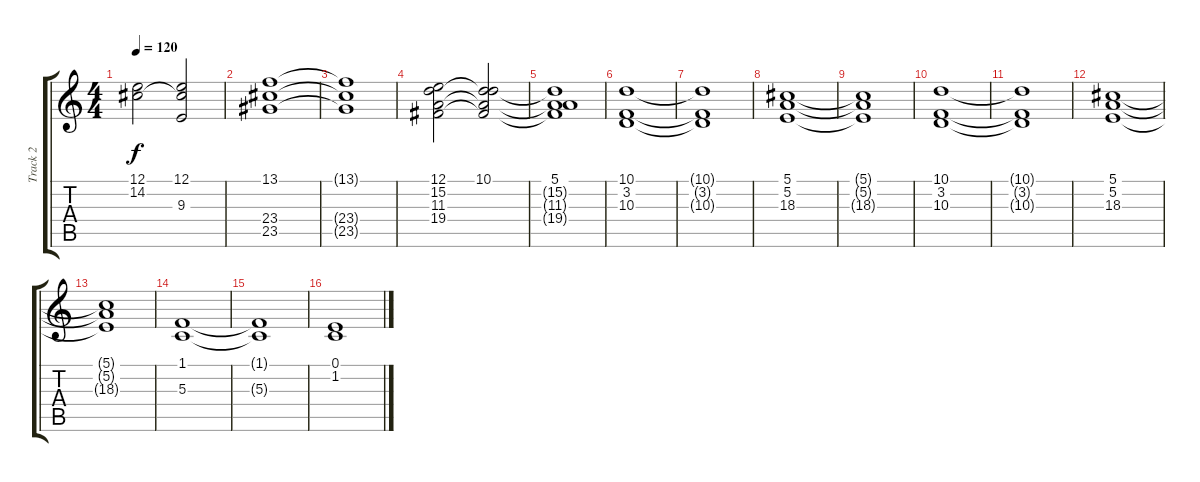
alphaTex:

\track ("Track 2" "Track 2") {instrument stringensemble1}
\staff {score tabs}
\tuning (E4 B3 G3 D3 A2 E2) {hide}
\ts (4 4)
\tempo 120
\clef g2
\ks c
(12.1{t} 14.2{t}).2{dy f} (12.1 14.2{t} 9.3{t}).2 |
(13.1 23.4 23.5).1 |
(13.1{t} 23.4{t} 23.5{t}).1 |
(12.1 15.2 11.3 19.4).2 (10.1 15.2{t} 11.3{t} 19.4{t}).2 |
(5.1 15.2{t} 11.3{t} 19.4{t}).1 |
(10.1 3.2 10.3).1 |
(10.1{t} 3.2{t} 10.3{t}).1 |
(5.1 5.2 18.3).1 |
(5.1{t} 5.2{t} 18.3{t}).1 |
(10.1 3.2 10.3).1 |
(10.1{t} 3.2{t} 10.3{t}).1 |
(5.1 5.2 18.3).1 |
(5.1{t} 5.2{t} 18.3{t}).1 |
(1.1 5.3).1 |
(1.1{t} 5.3{t}).1 |
(0.1 1.2).1
